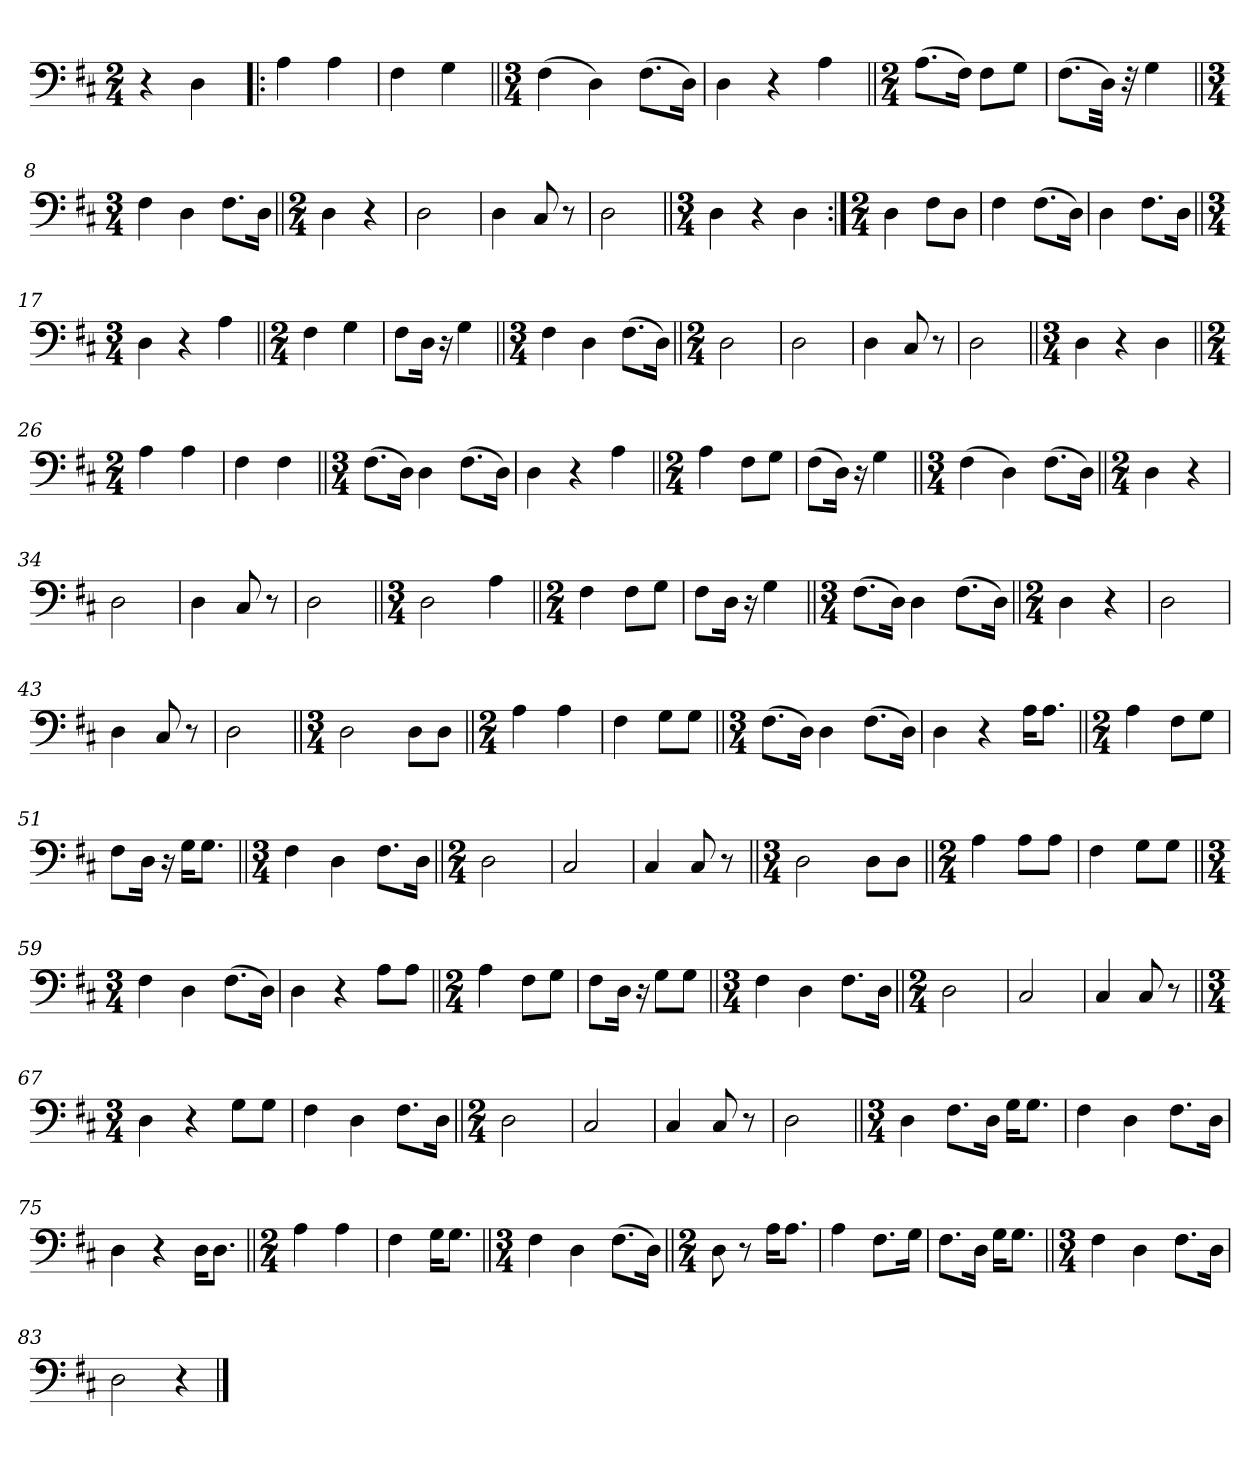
**kern
*part1
*staff1
*clefF4
*k[f#c#]
*M2/4
=1
4r
4D\
=2!|:
4A\
4A\
=3
4F#\
4G\
=4||
*M3/4
(4F#\
4D\)
(8.F#\L
16D\Jk)
=5
4D\
4r
4A\
=6||
*M2/4
(8.A\L
16F#\Jk)
8F#\L
8G\J
=7
(8.F#\L
32D\Jkk)
32r
4G\
=8||
*M3/4
4F#\
4D\
8.F#\L
16D\Jk
=9||
*M2/4
4D\
4r
=10
2D\
=11
4D\
8C#/
8r
=12
2D\
=13||
*M3/4
4D\
4r
4D\
=14:|!
*M2/4
4D\
8F#\L
8D\J
=15
4F#\
(8.F#\L
16D\Jk)
=16
4D\
8.F#\L
16D\Jk
=17||
*M3/4
4D\
4r
4A\
=18||
*M2/4
4F#\
4G\
=19
8F#\L
16D\Jk
16r
4G\
=20||
*M3/4
4F#\
4D\
(8.F#\L
16D\Jk)
=21||
*M2/4
2D\
=22
2D\
=23
4D\
8C#/
8r
=24
2D\
=25||
*M3/4
4D\
4r
4D\
=26||
*M2/4
4A\
4A\
=27
4F#\
4F#\
=28||
*M3/4
(8.F#\L
16D\Jk)
4D\
(8.F#\L
16D\Jk)
=29
4D\
4r
4A\
=30||
*M2/4
4A\
8F#\L
8G\J
=31
(8F#\L
16D\Jk)
16r
4G\
=32||
*M3/4
(4F#\
4D\)
(8.F#\L
16D\Jk)
=33||
*M2/4
4D\
4r
=34
2D\
=35
4D\
8C#/
8r
=36
2D\
=37||
*M3/4
2D\
4A\
=38||
*M2/4
4F#\
8F#\L
8G\J
=39
8F#\L
16D\Jk
16r
4G\
=40||
*M3/4
(8.F#\L
16D\Jk)
4D\
(8.F#\L
16D\Jk)
=41||
*M2/4
4D\
4r
=42
2D\
=43
4D\
8C#/
8r
=44
2D\
=45||
*M3/4
2D\
8D\L
8D\J
=46||
*M2/4
4A\
4A\
=47
4F#\
8G\L
8G\J
=48||
*M3/4
(8.F#\L
16D\Jk)
4D\
(8.F#\L
16D\Jk)
=49
4D\
4r
16A\KL
8.A\J
=50||
*M2/4
4A\
8F#\L
8G\J
=51
8F#\L
16D\Jk
16r
16G\KL
8.G\J
=52||
*M3/4
4F#\
4D\
8.F#\L
16D\Jk
=53||
*M2/4
2D\
=54
2C#/
=55
4C#/
8C#/
8r
=56||
*M3/4
2D\
8D\L
8D\J
=57||
*M2/4
4A\
8A\L
8A\J
=58
4F#\
8G\L
8G\J
=59||
*M3/4
4F#\
4D\
(8.F#\L
16D\Jk)
=60
4D\
4r
8A\L
8A\J
=61||
*M2/4
4A\
8F#\L
8G\J
=62
8F#\L
16D\Jk
16r
8G\L
8G\J
=63||
*M3/4
4F#\
4D\
8.F#\L
16D\Jk
=64||
*M2/4
2D\
=65
2C#/
=66
4C#/
8C#/
8r
=67||
*M3/4
4D\
4r
8G\L
8G\J
=68
4F#\
4D\
8.F#\L
16D\Jk
=69||
*M2/4
2D\
=70
2C#/
=71
4C#/
8C#/
8r
=72
2D\
=73||
*M3/4
4D\
8.F#\L
16D\Jk
16G\KL
8.G\J
=74
4F#\
4D\
8.F#\L
16D\Jk
=75
4D\
4r
16D\KL
8.D\J
=76||
*M2/4
4A\
4A\
=77
4F#\
16G\KL
8.G\J
=78||
*M3/4
4F#\
4D\
(8.F#\L
16D\Jk)
=79||
*M2/4
8D\
8r
16A\KL
8.A\J
=80
4A\
8.F#\L
16G\Jk
=81
8.F#\L
16D\Jk
16G\KL
8.G\J
=82||
*M3/4
4F#\
4D\
8.F#\L
16D\Jk
=83
2D\
4r
==
*-
